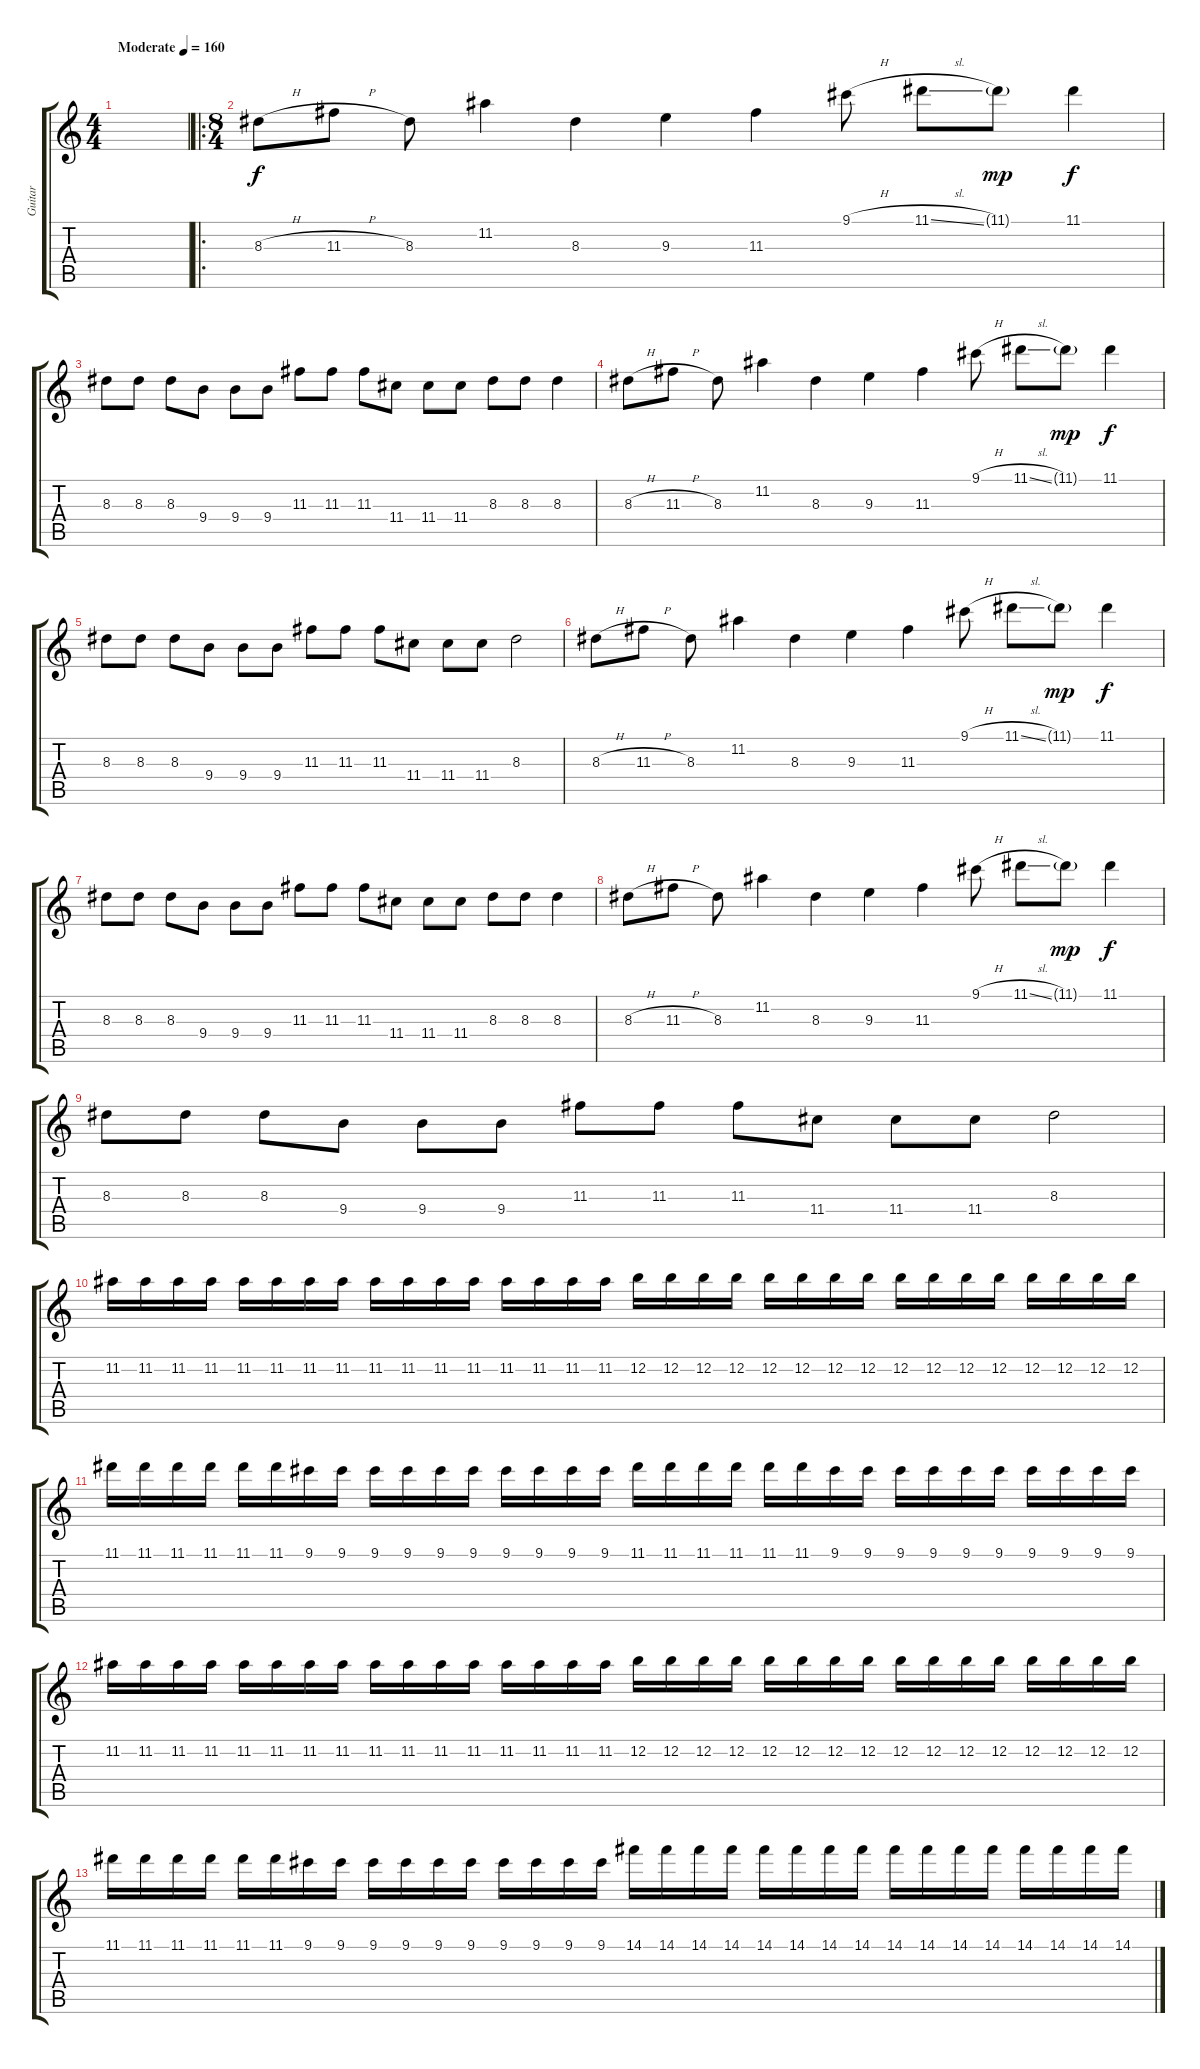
\track ("Guitar" "Guitar") {instrument acousticguitarsteel}
\staff {score tabs}
\tuning (E4 B3 G3 D3 A2 D2) {hide}
\ts (4 4)
\tempo (160 "Moderate")
\clef g2
\ks c
|
\ro
\ts (8 4)
8.3{h}.8 11.3{h}.8 8.3.8 11.2.4 8.3.4 9.3.4 11.3.4 9.1{h}.8 11.1{sl}.8 11.1{g}.8{dy mp} 11.1.4{dy f} |
8.3.8 8.3.8 8.3.8 9.4.8 9.4.8 9.4.8 11.3.8 11.3.8 11.3.8 11.4.8 11.4.8 11.4.8 8.3.8 8.3.8 8.3.4 |
8.3{h}.8 11.3{h}.8 8.3.8 11.2.4 8.3.4 9.3.4 11.3.4 9.1{h}.8 11.1{sl}.8 11.1{g}.8{dy mp} 11.1.4{dy f} |
8.3.8 8.3.8 8.3.8 9.4.8 9.4.8 9.4.8 11.3.8 11.3.8 11.3.8 11.4.8 11.4.8 11.4.8 8.3.2 |
8.3{h}.8 11.3{h}.8 8.3.8 11.2.4 8.3.4 9.3.4 11.3.4 9.1{h}.8 11.1{sl}.8 11.1{g}.8{dy mp} 11.1.4{dy f} |
8.3.8 8.3.8 8.3.8 9.4.8 9.4.8 9.4.8 11.3.8 11.3.8 11.3.8 11.4.8 11.4.8 11.4.8 8.3.8 8.3.8 8.3.4 |
8.3{h}.8 11.3{h}.8 8.3.8 11.2.4 8.3.4 9.3.4 11.3.4 9.1{h}.8 11.1{sl}.8 11.1{g}.8{dy mp} 11.1.4{dy f} |
8.3.8 8.3.8 8.3.8 9.4.8 9.4.8 9.4.8 11.3.8 11.3.8 11.3.8 11.4.8 11.4.8 11.4.8 8.3.2 |
11.2.16{balance 8 instrument distortionguitar} 11.2.16 11.2.16 11.2.16 11.2.16 11.2.16 11.2.16 11.2.16 11.2.16 11.2.16 11.2.16 11.2.16 11.2.16 11.2.16 11.2.16 11.2.16 12.2.16 12.2.16 12.2.16 12.2.16 12.2.16 12.2.16 12.2.16 12.2.16 12.2.16 12.2.16 12.2.16 12.2.16 12.2.16 12.2.16 12.2.16 12.2.16 |
11.1.16 11.1.16 11.1.16 11.1.16 11.1.16 11.1.16 9.1.16 9.1.16 9.1.16 9.1.16 9.1.16 9.1.16 9.1.16 9.1.16 9.1.16 9.1.16 11.1.16 11.1.16 11.1.16 11.1.16 11.1.16 11.1.16 9.1.16 9.1.16 9.1.16 9.1.16 9.1.16 9.1.16 9.1.16 9.1.16 9.1.16 9.1.16 |
11.2.16 11.2.16 11.2.16 11.2.16 11.2.16 11.2.16 11.2.16 11.2.16 11.2.16 11.2.16 11.2.16 11.2.16 11.2.16 11.2.16 11.2.16 11.2.16 12.2.16 12.2.16 12.2.16 12.2.16 12.2.16 12.2.16 12.2.16 12.2.16 12.2.16 12.2.16 12.2.16 12.2.16 12.2.16 12.2.16 12.2.16 12.2.16 |
11.1.16 11.1.16 11.1.16 11.1.16 11.1.16 11.1.16 9.1.16 9.1.16 9.1.16 9.1.16 9.1.16 9.1.16 9.1.16 9.1.16 9.1.16 9.1.16 14.1.16 14.1.16 14.1.16 14.1.16 14.1.16 14.1.16 14.1.16 14.1.16 14.1.16 14.1.16 14.1.16 14.1.16 14.1.16 14.1.16 14.1.16 14.1.16
